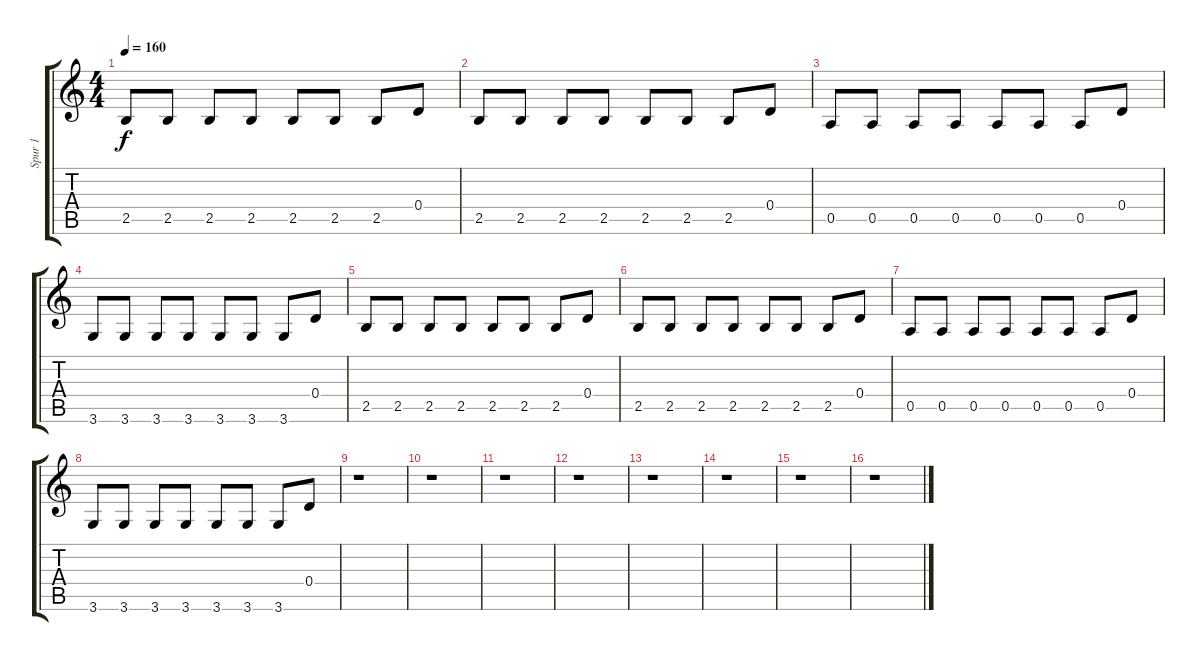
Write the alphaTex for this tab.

\track ("Spur 1" "Spur 1") {instrument overdrivenguitar}
\staff {score tabs}
\tuning (E4 B3 G3 D3 A2 E2) {hide}
\ts (4 4)
\tempo 160
\clef g2
\ks c
2.5.8{dy f} 2.5.8 2.5.8 2.5.8 2.5.8 2.5.8 2.5.8 0.4.8 |
2.5.8 2.5.8 2.5.8 2.5.8 2.5.8 2.5.8 2.5.8 0.4.8 |
0.5.8 0.5.8 0.5.8 0.5.8 0.5.8 0.5.8 0.5.8 0.4.8 |
3.6.8 3.6.8 3.6.8 3.6.8 3.6.8 3.6.8 3.6.8 0.4.8 |
2.5.8 2.5.8 2.5.8 2.5.8 2.5.8 2.5.8 2.5.8 0.4.8 |
2.5.8 2.5.8 2.5.8 2.5.8 2.5.8 2.5.8 2.5.8 0.4.8 |
0.5.8 0.5.8 0.5.8 0.5.8 0.5.8 0.5.8 0.5.8 0.4.8 |
3.6.8 3.6.8 3.6.8 3.6.8 3.6.8 3.6.8 3.6.8 0.4.8 |
r.1 |
r.1 |
r.1 |
r.1 |
r.1 |
r.1 |
r.1 |
r.1
